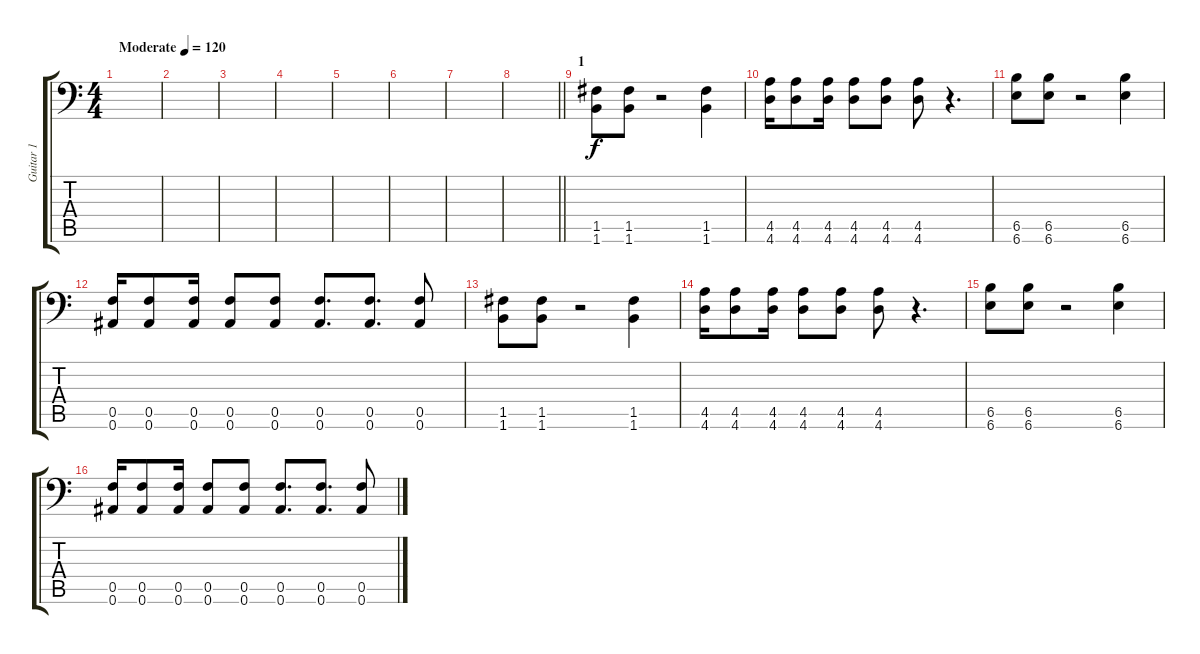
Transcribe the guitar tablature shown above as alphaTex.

\track ("Guitar 1" "Guitar 1") {instrument distortionguitar}
\staff {score tabs}
\tuning (C4 G3 Eb3 Bb2 F2 Bb1) {hide}
\ts (4 4)
\tempo (120 "Moderate")
\clef f4
\ks c
|
|
|
|
|
|
|
\barLineRight lightlight
|
\section ("" "1")
(1.5 1.6).8 (1.5 1.6).8 r.2 (1.5 1.6).4 |
(4.5 4.6).16 (4.5 4.6).8 (4.5 4.6).16 (4.5 4.6).8 (4.5 4.6).8 (4.5 4.6).8 r.4{d} |
(6.5 6.6).8 (6.5 6.6).8 r.2 (6.5 6.6).4 |
(0.5 0.6).16 (0.5 0.6).8 (0.5 0.6).16 (0.5 0.6).8 (0.5 0.6).8 (0.5 0.6).8{d} (0.5 0.6).8{d} (0.5 0.6).8 |
(1.5 1.6).8 (1.5 1.6).8 r.2 (1.5 1.6).4 |
(4.5 4.6).16 (4.5 4.6).8 (4.5 4.6).16 (4.5 4.6).8 (4.5 4.6).8 (4.5 4.6).8 r.4{d} |
(6.5 6.6).8 (6.5 6.6).8 r.2 (6.5 6.6).4 |
(0.5 0.6).16 (0.5 0.6).8 (0.5 0.6).16 (0.5 0.6).8 (0.5 0.6).8 (0.5 0.6).8{d} (0.5 0.6).8{d} (0.5 0.6).8
